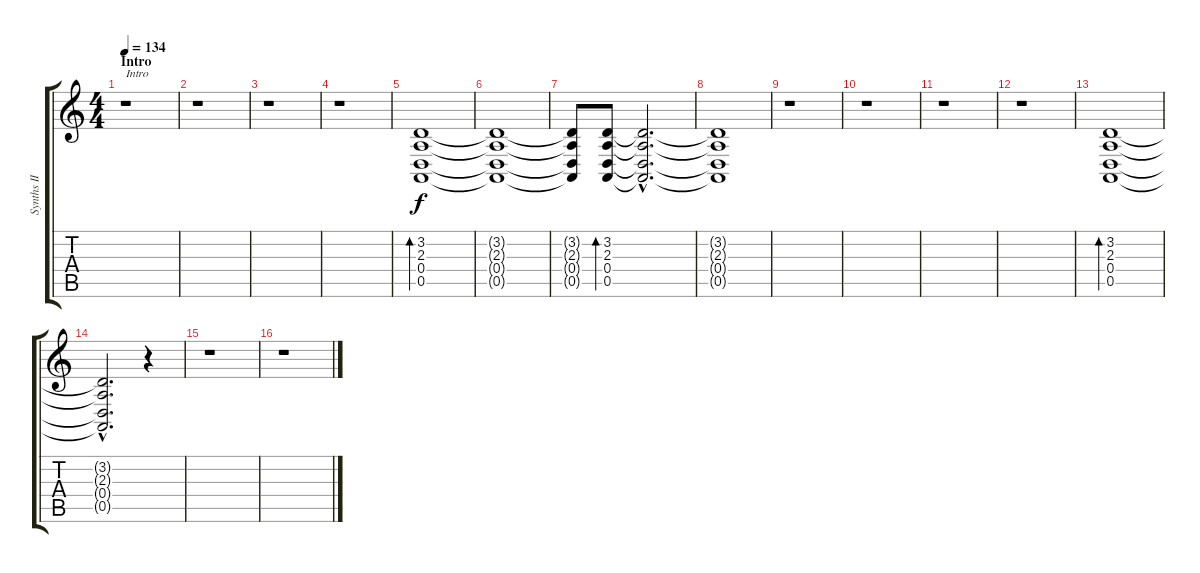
\track ("Synths II" "Synths II") {instrument stringensemble2}
\staff {score tabs}
\tuning (E4 B3 G3 D3 A2 E2) {hide}
\ts (4 4)
\section ("" "Intro")
\tempo 134
\clef g2
\ks c
r.1{txt "Intro" dy f instrument stringensemble2} |
r.1 |
r.1 |
r.1 |
(3.2 2.3 0.4 0.5).1{bd 480 instrument lead2sawtooth} |
(3.2{t} 2.3{t} 0.4{t} 0.5{t}).1 |
(3.2{t} 2.3{t} 0.4{t} 0.5{t}).8 (3.2 2.3 0.4 0.5).8{bd 480 instrument lead2sawtooth} (3.2{hac t} 2.3{hac t} 0.4{hac t} 0.5{hac t}).2{d} |
(3.2{t} 2.3{t} 0.4{t} 0.5{t}).1 |
r.1 |
r.1 |
r.1 |
r.1 |
(3.2 2.3 0.4 0.5).1{bd 480 instrument lead2sawtooth} |
(3.2{hac t} 2.3{hac t} 0.4{hac t} 0.5{hac t}).2{d} r.4 |
r.1 |
r.1
